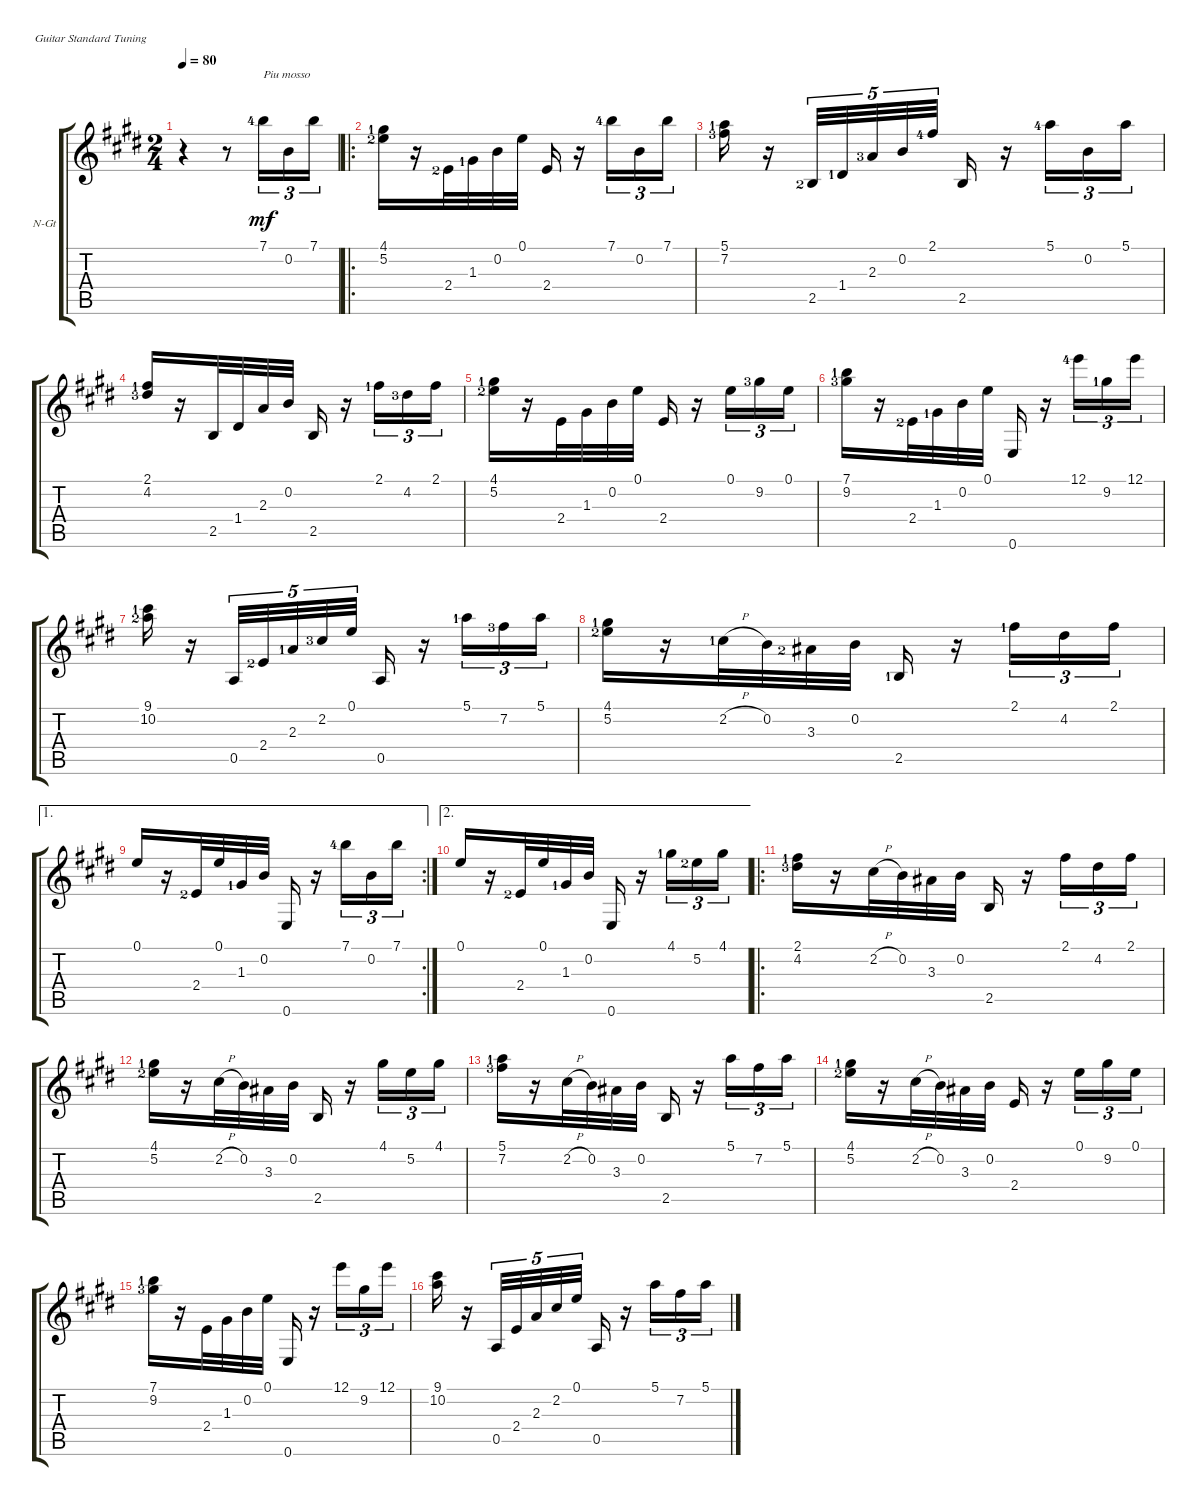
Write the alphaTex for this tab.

\defaultSystemsLayout 4
\bracketExtendMode groupsimilarinstruments
\firstSystemTrackNameOrientation horizontal
\otherSystemsTrackNameOrientation horizontal
\track ("Nylon Guitar" "N-Gt") {instrument acousticguitarnylon}
\staff {score tabs}
\tuning (E4 B3 G3 D3 A2 E2)
\ts (2 4)
\tempo 80
\clef g2
\scale
0.264817
\ks e
r.4{dy mf instrument acousticguitarnylon} r.8 7.1{lf 5}.16{tu (3 2) txt "Piu mosso"} 0.2.16{tu (3 2)} 7.1.16{tu (3 2)} |
\ro
\scale
0.361917 (4.1{lf 2} 5.2{lf 3}).16 r.16 2.4{lf 3}.32 1.3{lf 2}.32 0.2.32 0.1.32 2.4.16 r.16 7.1{lf 5}.16{tu (3 2)} 0.2.16{tu (3 2)} 7.1.16{tu (3 2)} |
\scale
0.373266 (5.1{lf 2} 7.2{lf 4}).16 r.16 2.5{lf 3}.32{tu (5 4)} 1.4{lf 2}.32{tu (5 4)} 2.3{lf 4}.32{tu (5 4)} 0.2.32{tu (5 4)} 2.1{lf 5}.32{tu (5 4)} 2.5.16 r.16 5.1{lf 5}.16{tu (3 2)} 0.2.16{tu (3 2)} 5.1.16{tu (3 2)} |
\scale
0.322931 (2.1{lf 2} 4.2{lf 4}).16 r.16 2.5.32 1.4.32 2.3.32 0.2.32 2.5.16 r.16 2.1{lf 2}.16{tu (3 2)} 4.2{lf 4}.16{tu (3 2)} 2.1.16{tu (3 2)} |
\scale
0.294437 (4.1{lf 2} 5.2{lf 3}).16 r.16 2.4.32 1.3.32 0.2.32 0.1.32 2.4.16 r.16 0.1.16{tu (3 2)} 9.2{lf 4}.16{tu (3 2)} 0.1.16{tu (3 2)} |
\scale
0.382632 (7.1{lf 2} 9.2{lf 4}).16 r.16 2.4{lf 3}.32 1.3{lf 2}.32 0.2.32 0.1.32 0.6.16 r.16 12.1{lf 5}.16{tu (3 2)} 9.2{lf 2}.16{tu (3 2)} 12.1.16{tu (3 2)} |
\scale
0.300209 (9.1{lf 2} 10.2{lf 3}).16 r.16 0.5.32{tu (5 4)} 2.4{lf 3}.32{tu (5 4)} 2.3{lf 2}.32{tu (5 4)} 2.2{lf 4}.32{tu (5 4)} 0.1.32{tu (5 4)} 0.5.16 r.16 5.1{lf 2}.16{tu (3 2)} 7.2{lf 4}.16{tu (3 2)} 5.1.16{tu (3 2)} |
\scale
0.367155 (4.1{lf 2} 5.2{lf 3}).16 r.16 2.2{h lf 2}.32 0.2.32 3.3{lf 3}.32 0.2.32 2.5{lf 2}.16 r.16 2.1{lf 2}.16{tu (3 2)} 4.2.16{tu (3 2)} 2.1.16{tu (3 2)} |
\ae 1
\rc 2
\scale
0.332636 0.1.16 r.16 2.4{lf 3}.32 0.1.32 1.3{lf 2}.32 0.2.32 0.6.16 r.16 7.1{lf 5}.16{tu (3 2)} 0.2.16{tu (3 2)} 7.1.16{tu (3 2)} |
\ae 2
\scale
0.375 0.1.16 r.16 2.4{lf 3}.32 0.1.32 1.3{lf 2}.32 0.2.32 0.6.16 r.16 4.1{lf 2}.16{tu (3 2)} 5.2{lf 3}.16{tu (3 2)} 4.1.16{tu (3 2)} |
\ro
\scale
0.319712 (2.1{lf 2} 4.2{lf 4}).16 r.16 2.2{h}.32 0.2.32 3.3.32 0.2.32 2.5.16 r.16 2.1.16{tu (3 2)} 4.2.16{tu (3 2)} 2.1.16{tu (3 2)} |
\scale
0.305288 (4.1{lf 2} 5.2{lf 3}).16 r.16 2.2{h}.32 0.2.32 3.3.32 0.2.32 2.5.16 r.16 4.1.16{tu (3 2)} 5.2.16{tu (3 2)} 4.1.16{tu (3 2)} |
\scale
0.376855 (5.1{lf 2} 7.2{lf 4}).16 r.16 2.2{h}.32 0.2.32 3.3.32 0.2.32 2.5.16 r.16 5.1.16{tu (3 2)} 7.2.16{tu (3 2)} 5.1.16{tu (3 2)} |
\scale
0.376855 (4.1{lf 2} 5.2{lf 3}).16 r.16 2.2{h}.32 0.2.32 3.3.32 0.2.32 2.4.16 r.16 0.1.16{tu (3 2)} 9.2.16{tu (3 2)} 0.1.16{tu (3 2)} |
\scale
0.246291 (7.1{lf 2} 9.2{lf 4}).16 r.16 2.4.32 1.3.32 0.2.32 0.1.32 0.6.16 r.16 12.1.16{tu (3 2)} 9.2.16{tu (3 2)} 12.1.16{tu (3 2)} |
\scale
0.282934 (9.1 10.2).16 r.16 0.5.32{tu (5 4)} 2.4.32{tu (5 4)} 2.3.32{tu (5 4)} 2.2.32{tu (5 4)} 0.1.32{tu (5 4)} 0.5.16 r.16 5.1.16{tu (3 2)} 7.2.16{tu (3 2)} 5.1.16{tu (3 2)}
